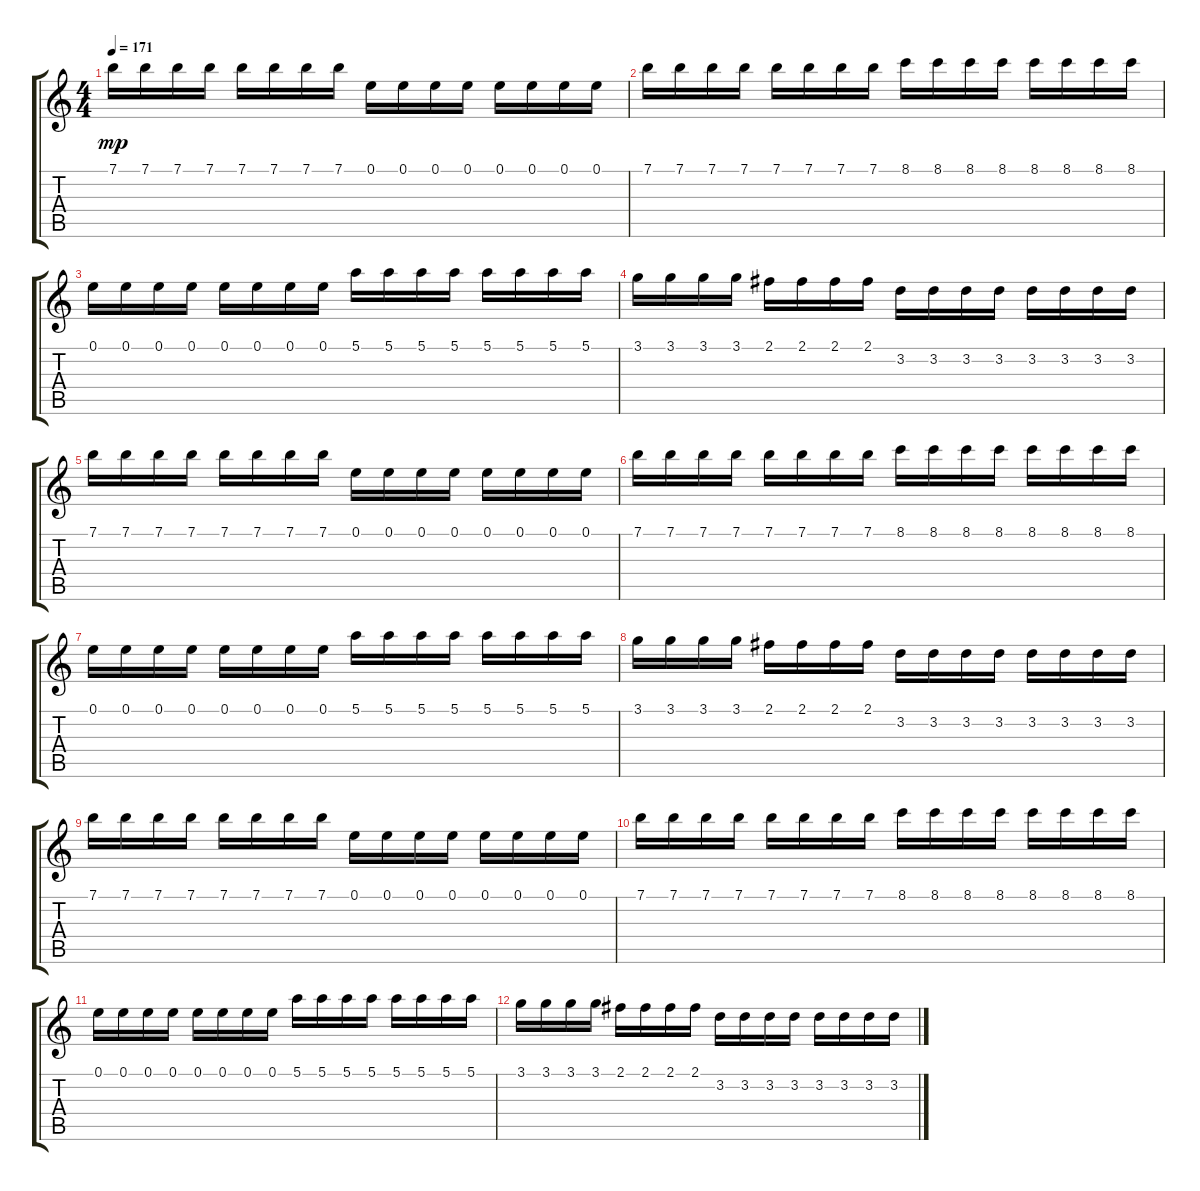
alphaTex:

\track "" {instrument overdrivenguitar}
\staff {score tabs}
\tuning (E4 B3 G3 D3 A2 E2) {hide}
\ts (4 4)
\tempo 171
\clef g2
\ks c
7.1.16{dy mp} 7.1.16 7.1.16 7.1.16 7.1.16 7.1.16 7.1.16 7.1.16 0.1.16 0.1.16 0.1.16 0.1.16 0.1.16 0.1.16 0.1.16 0.1.16 |
7.1.16 7.1.16 7.1.16 7.1.16 7.1.16 7.1.16 7.1.16 7.1.16 8.1.16 8.1.16 8.1.16 8.1.16 8.1.16 8.1.16 8.1.16 8.1.16 |
0.1.16 0.1.16 0.1.16 0.1.16 0.1.16 0.1.16 0.1.16 0.1.16 5.1.16 5.1.16 5.1.16 5.1.16 5.1.16 5.1.16 5.1.16 5.1.16 |
3.1.16 3.1.16 3.1.16 3.1.16 2.1.16 2.1.16 2.1.16 2.1.16 3.2.16 3.2.16 3.2.16 3.2.16 3.2.16 3.2.16 3.2.16 3.2.16 |
7.1.16 7.1.16 7.1.16 7.1.16 7.1.16 7.1.16 7.1.16 7.1.16 0.1.16 0.1.16 0.1.16 0.1.16 0.1.16 0.1.16 0.1.16 0.1.16 |
7.1.16 7.1.16 7.1.16 7.1.16 7.1.16 7.1.16 7.1.16 7.1.16 8.1.16 8.1.16 8.1.16 8.1.16 8.1.16 8.1.16 8.1.16 8.1.16 |
0.1.16 0.1.16 0.1.16 0.1.16 0.1.16 0.1.16 0.1.16 0.1.16 5.1.16 5.1.16 5.1.16 5.1.16 5.1.16 5.1.16 5.1.16 5.1.16 |
3.1.16 3.1.16 3.1.16 3.1.16 2.1.16 2.1.16 2.1.16 2.1.16 3.2.16 3.2.16 3.2.16 3.2.16 3.2.16 3.2.16 3.2.16 3.2.16 |
7.1.16 7.1.16 7.1.16 7.1.16 7.1.16 7.1.16 7.1.16 7.1.16 0.1.16 0.1.16 0.1.16 0.1.16 0.1.16 0.1.16 0.1.16 0.1.16 |
7.1.16 7.1.16 7.1.16 7.1.16 7.1.16 7.1.16 7.1.16 7.1.16 8.1.16 8.1.16 8.1.16 8.1.16 8.1.16 8.1.16 8.1.16 8.1.16 |
0.1.16 0.1.16 0.1.16 0.1.16 0.1.16 0.1.16 0.1.16 0.1.16 5.1.16 5.1.16 5.1.16 5.1.16 5.1.16 5.1.16 5.1.16 5.1.16 |
3.1.16 3.1.16 3.1.16 3.1.16 2.1.16 2.1.16 2.1.16 2.1.16 3.2.16 3.2.16 3.2.16 3.2.16 3.2.16 3.2.16 3.2.16 3.2.16
